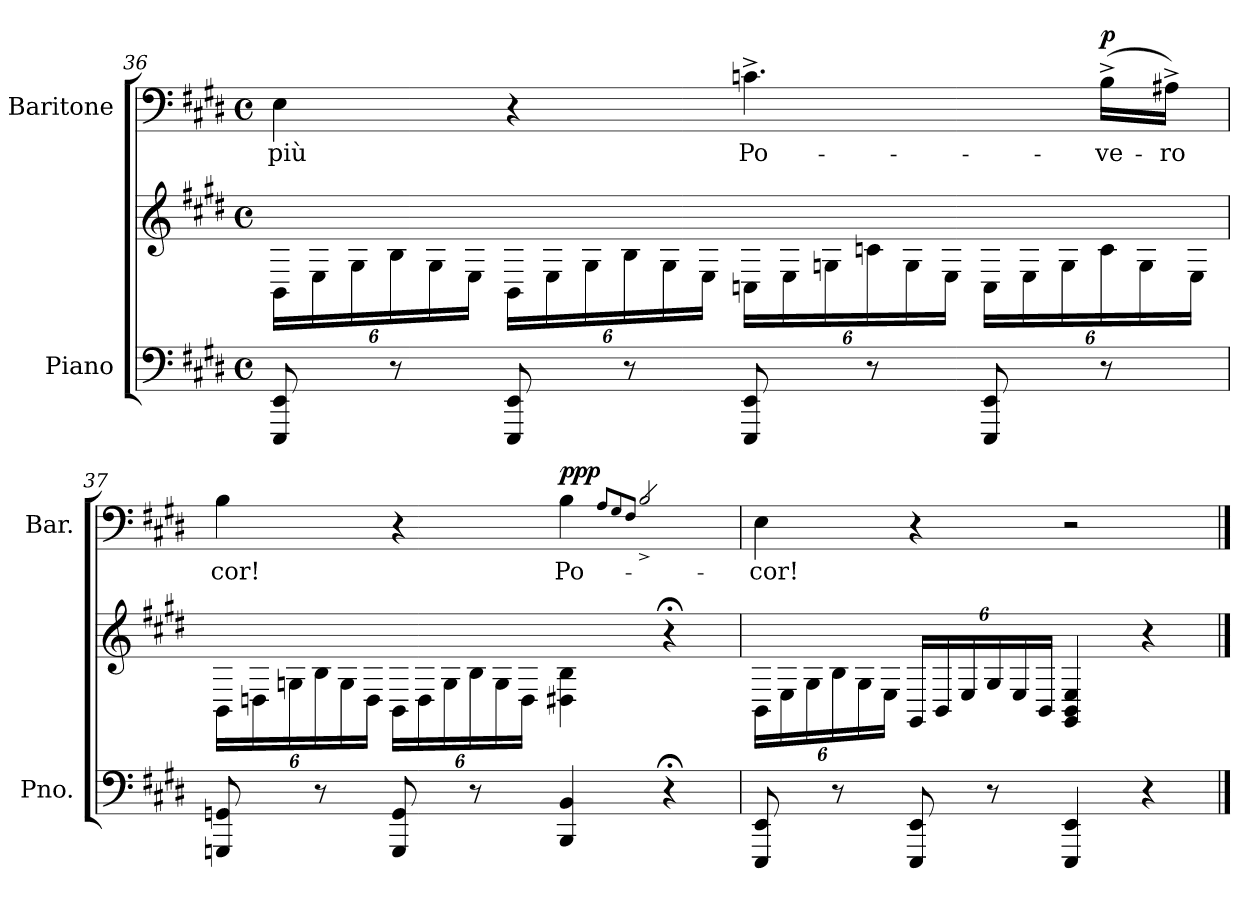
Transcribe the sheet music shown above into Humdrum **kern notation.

**kern	**kern	**kern	**text	**dynam
*part2	*part2	*part1	*part1	*part1
*staff3	*staff2	*staff1	*staff1	*staff1
*I"Piano	*	*I"Baritone	*	*
*I'Pno.	*	*I'Bar.	*	*
!!LO:PB:g=z
*clefF4	*clefG2	*clefF4	*	*
*k[f#c#g#d#]	*k[f#c#g#d#]	*k[f#c#g#d#]	*	*
*c#:	*c#:	*c#:	*	*
*M4/4	*M4/4	*M4/4	*	*
*met(c)	*met(c)	*met(c)	*	*
*	*Xbrackettup	*	*	*
=36	=36	=36	=36	=36
!	!	!	!LO:LY:b	!
8EEE/ 8EE/	24BB\LL	4E\	più	.
.	24E\	.	.	.
.	24G#\	.	.	.
8r	24B\	.	.	.
.	24G#\	.	.	.
.	24E\JJ	.	.	.
8EEE/ 8EE/	24BB\LL	4r	.	.
.	24E\	.	.	.
.	24G#\	.	.	.
8r	24B\	.	.	.
.	24G#\	.	.	.
.	24E\JJ	.	.	.
!	!	!	!LO:LY:b	!
8EEE/ 8EE/	24Cn\LL	4.cn^\	Po-	.
.	24E\	.	.	.
.	24Gn\	.	.	.
8r	24cn\	.	.	.
.	24G\	.	.	.
.	24E\JJ	.	.	.
8EEE/ 8EE/	24C\LL	.	.	.
.	24E\	.	.	.
.	24G\	.	.	.
!	!	!	!LO:LY:b	!LO:DY:b
8r	24c\	(>16B^\LL	-ve-	p
.	24G\	.	.	.
!	!	!	!LO:LY:b	!
.	.	16A#X^\JJ)	-ro	.
.	24E\JJ	.	.	.
!!LO:LB:g=z
=37	=37	=37	=37	=37
!	!	!	!LO:LY:b	!
8GGGn/ 8GGn/	24BB\LL	4B\	cor!	.
.	24Dn\	.	.	.
.	24Gn\	.	.	.
8r	24B\	.	.	.
.	24G\	.	.	.
.	24D\JJ	.	.	.
8GGG/ 8GG/	24BB\LL	4r	.	.
.	24D\	.	.	.
.	24G\	.	.	.
8r	24B\	.	.	.
.	24G\	.	.	.
.	24D\JJ	.	.	.
!	!	!	!LO:LY:b	!LO:DY:b
4BBB/ 4BB/	4D#X\ 4B\	(>(>4B\	Po-	ppp
.	.	8qA/L	.	.
.	.	8qG#/	.	.
.	.	8qF#/J	.	.
.	.	2qB^/	.	.
4r;<	4r;<	4ryy))	.	.
=38	=38	=38	=38	=38
!	!	!	!LO:LY:b	!
8EEE/ 8EE/	24BB\LL	4E\	-cor!	.
.	24E\	.	.	.
.	24G#\	.	.	.
8r	24B\	.	.	.
.	24G#\	.	.	.
.	24E\JJ	.	.	.
8EEE/ 8EE/	24GG#/LL	4r	.	.
.	24BB/	.	.	.
.	24E/	.	.	.
8r	24G#/	.	.	.
.	24E/	.	.	.
.	24BB/JJ	.	.	.
4EEE/ 4EE/	4GG#/ 4BB/ 4E/	2r	.	.
4r	4r	.	.	.
==	==	==	==	==
*-	*-	*-	*-	*-
